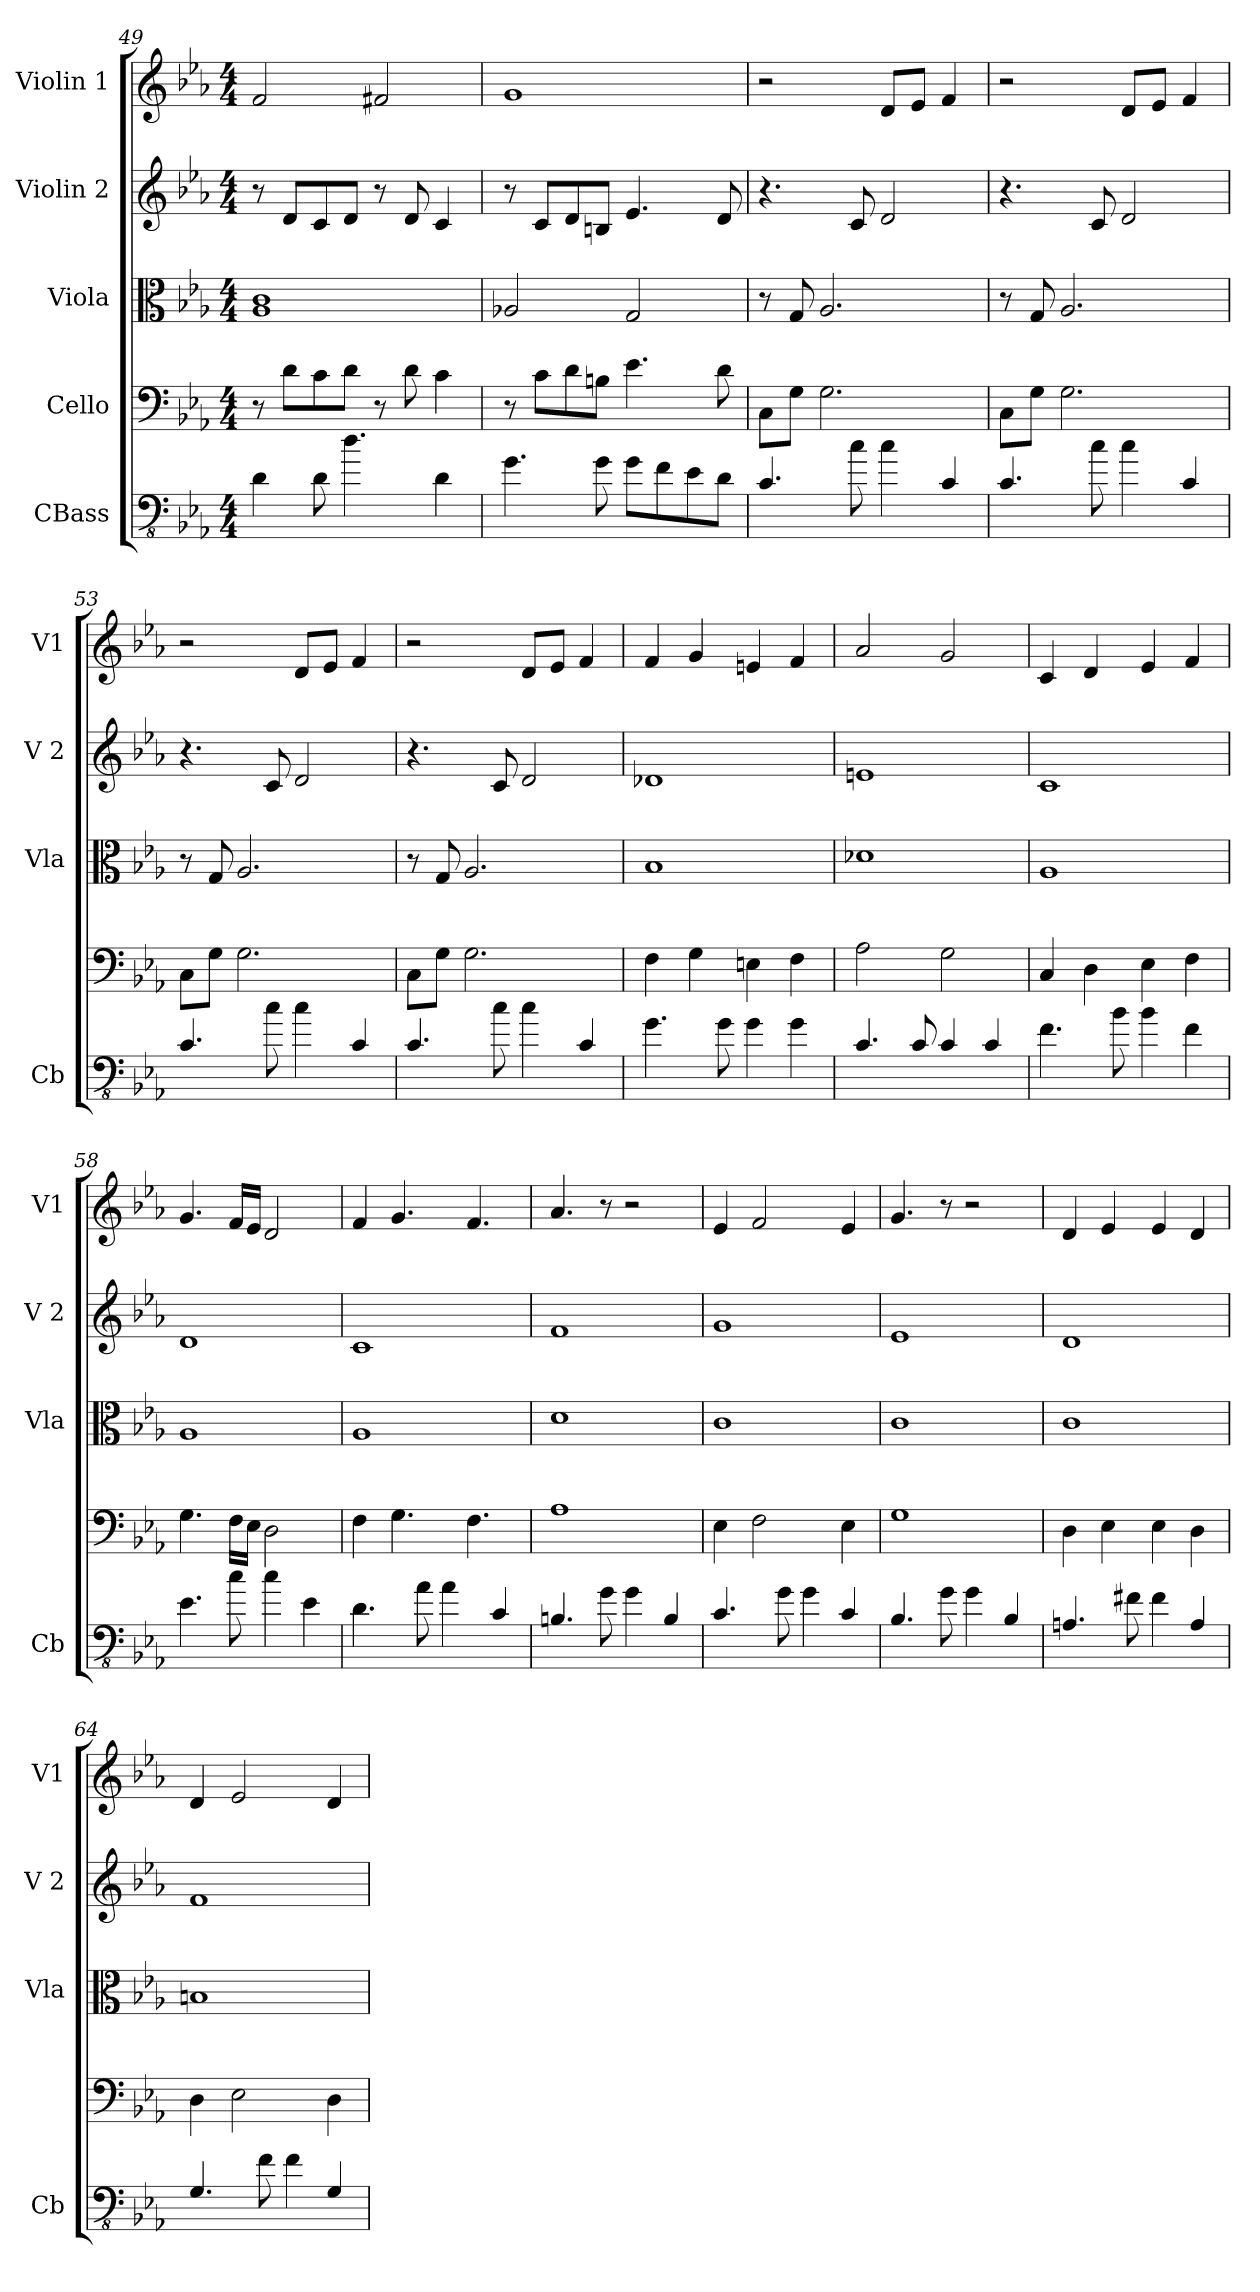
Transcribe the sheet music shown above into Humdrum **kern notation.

**kern	**kern	**kern	**kern	**kern
*part5	*part4	*part3	*part2	*part1
*staff5	*staff4	*staff3	*staff2	*staff1
*I"CBass	*I"Cello	*I"Viola	*I"Violin 2	*I"Violin 1
*I'Cb	*	*I'Vla	*I'V 2	*I'V1
*clefFv4	*clefF4	*clefC3	*clefG2	*clefG2
*ITrd7c12	*	*	*	*
*k[b-e-a-]	*k[b-e-a-]	*k[b-e-a-]	*k[b-e-a-]	*k[b-e-a-]
*M4/4	*M4/4	*M4/4	*M4/4	*M4/4
=49	=49	=49	=49	=49
4DD\	8r	1A- 1c	8r	2f/
.	8d\L	.	8d/L	.
8DD\	8c\	.	8c/	.
4.D\	8d\J	.	8d/J	.
.	8r	.	8r	2f#X/
.	8d\	.	8d/	.
4DD\	4c\	.	4c/	.
=50	=50	=50	=50	=50
4.GG\	8r	2A-X/	8r	1g
.	8c\L	.	8c/L	.
.	8d\	.	8d/	.
8GG\	8Bn\J	.	8Bn/J	.
8GG\L	4.e-\	2G/	4.e-/	.
8FF\	.	.	.	.
8EE-\	.	.	.	.
8DD\J	8d\	.	8d/	.
=51	=51	=51	=51	=51
4.CC/	8C\L	8r	4.r	2r
.	8G\J	8G/	.	.
.	2.G\	2.A-/	.	.
8C\	.	.	8c/	.
4C\	.	.	2d/	8d/L
.	.	.	.	8e-/J
4CC/	.	.	.	4f/
=52	=52	=52	=52	=52
4.CC/	8C\L	8r	4.r	2r
.	8G\J	8G/	.	.
.	2.G\	2.A-/	.	.
8C\	.	.	8c/	.
4C\	.	.	2d/	8d/L
.	.	.	.	8e-/J
4CC/	.	.	.	4f/
!!LO:LB:g=z
=53	=53	=53	=53	=53
4.CC/	8C\L	8r	4.r	2r
.	8G\J	8G/	.	.
.	2.G\	2.A-/	.	.
8C\	.	.	8c/	.
4C\	.	.	2d/	8d/L
.	.	.	.	8e-/J
4CC/	.	.	.	4f/
=54	=54	=54	=54	=54
4.CC/	8C\L	8r	4.r	2r
.	8G\J	8G/	.	.
.	2.G\	2.A-/	.	.
8C\	.	.	8c/	.
4C\	.	.	2d/	8d/L
.	.	.	.	8e-/J
4CC/	.	.	.	4f/
=55	=55	=55	=55	=55
4.GG\	4F\	1B-	1d-X	4f/
.	4G\	.	.	4g/
8GG\	.	.	.	.
4GG\	4En\	.	.	4en/
4GG\	4F\	.	.	4f/
=56	=56	=56	=56	=56
4.CC/	2A-\	1d-X	1en	2a-/
8CC/	.	.	.	.
4CC/	2G\	.	.	2g/
4CC/	.	.	.	.
=57	=57	=57	=57	=57
4.FF\	4C/	1A-	1c	4c/
.	4D\	.	.	4d/
8BB-\	.	.	.	.
4BB-\	4E-\	.	.	4e-/
4FF\	4F\	.	.	4f/
=58	=58	=58	=58	=58
4.EE-\	4.G\	1A-	1d	4.g/
8C\	16F\LL	.	.	16f/LL
.	16E-\JJ	.	.	16e-/JJ
4C\	2D\	.	.	2d/
4EE-\	.	.	.	.
=59	=59	=59	=59	=59
4.DD\	4F\	1A-	1c	4f/
.	4.G\	.	.	4.g/
8AA-\	.	.	.	.
4AA-\	.	.	.	.
.	4.F\	.	.	4.f/
4CC/	.	.	.	.
=60	=60	=60	=60	=60
4.BBBn/	1A-	1d	1f	4.a-/
8GG\	.	.	.	8r
4GG\	.	.	.	2r
4BBB/	.	.	.	.
=61	=61	=61	=61	=61
4.CC/	4E-\	1c	1g	4e-/
.	2F\	.	.	2f/
8GG\	.	.	.	.
4GG\	.	.	.	.
4CC/	4E-\	.	.	4e-/
!!LO:PB:g=z
=62	=62	=62	=62	=62
4.BBB-/	1G	1c	1e-	4.g/
8GG\	.	.	.	8r
4GG\	.	.	.	2r
4BBB-/	.	.	.	.
=63	=63	=63	=63	=63
4.AAAn/	4D\	1c	1d	4d/
.	4E-\	.	.	4e-/
8FF#X\	.	.	.	.
4FF#\	4E-\	.	.	4e-/
4AAA/	4D\	.	.	4d/
=64	=64	=64	=64	=64
4.GGG/	4D\	1Bn	1f	4d/
.	2E-\	.	.	2e-/
8FF\	.	.	.	.
4FF\	.	.	.	.
4GGG/	4D\	.	.	4d/
=	=	=	=	=
*-	*-	*-	*-	*-
